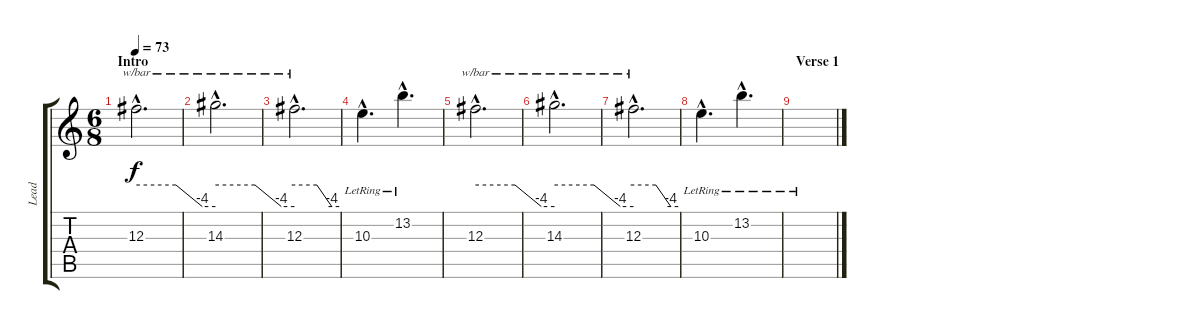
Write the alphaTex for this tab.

\track ("Lead" "Lead") {instrument electricguitarjazz}
\staff {score tabs}
\tuning (Eb4 Bb3 Gb3 Db3 Ab2 Eb2) {hide}
\ts (6 8)
\section ("" "Intro")
\tempo 73
\clef g2
\ks c
12.3{hac}.2{d tbe (custom default 0 0 30 0 50 -16 60 -16) dy f instrument electricguitarjazz} |
14.3{hac}.2{d tbe (custom default 0 0 30 0 50 -16 60 -16)} |
12.3{hac}.2{d tbe (custom default 0 0 30 0 50 -16 60 -16)} |
10.3{hac lr}.4{d} 13.2{hac lr}.4{d} |
12.3{hac}.2{d tbe (custom default 0 0 30 0 50 -16 60 -16)} |
14.3{hac}.2{d tbe (custom default 0 0 30 0 50 -16 60 -16)} |
12.3{hac}.2{d tbe (custom default 0 0 30 0 50 -16 60 -16)} |
10.3{hac lr}.4{d} 13.2{hac lr}.4{d} |
\section ("" "Verse 1")
